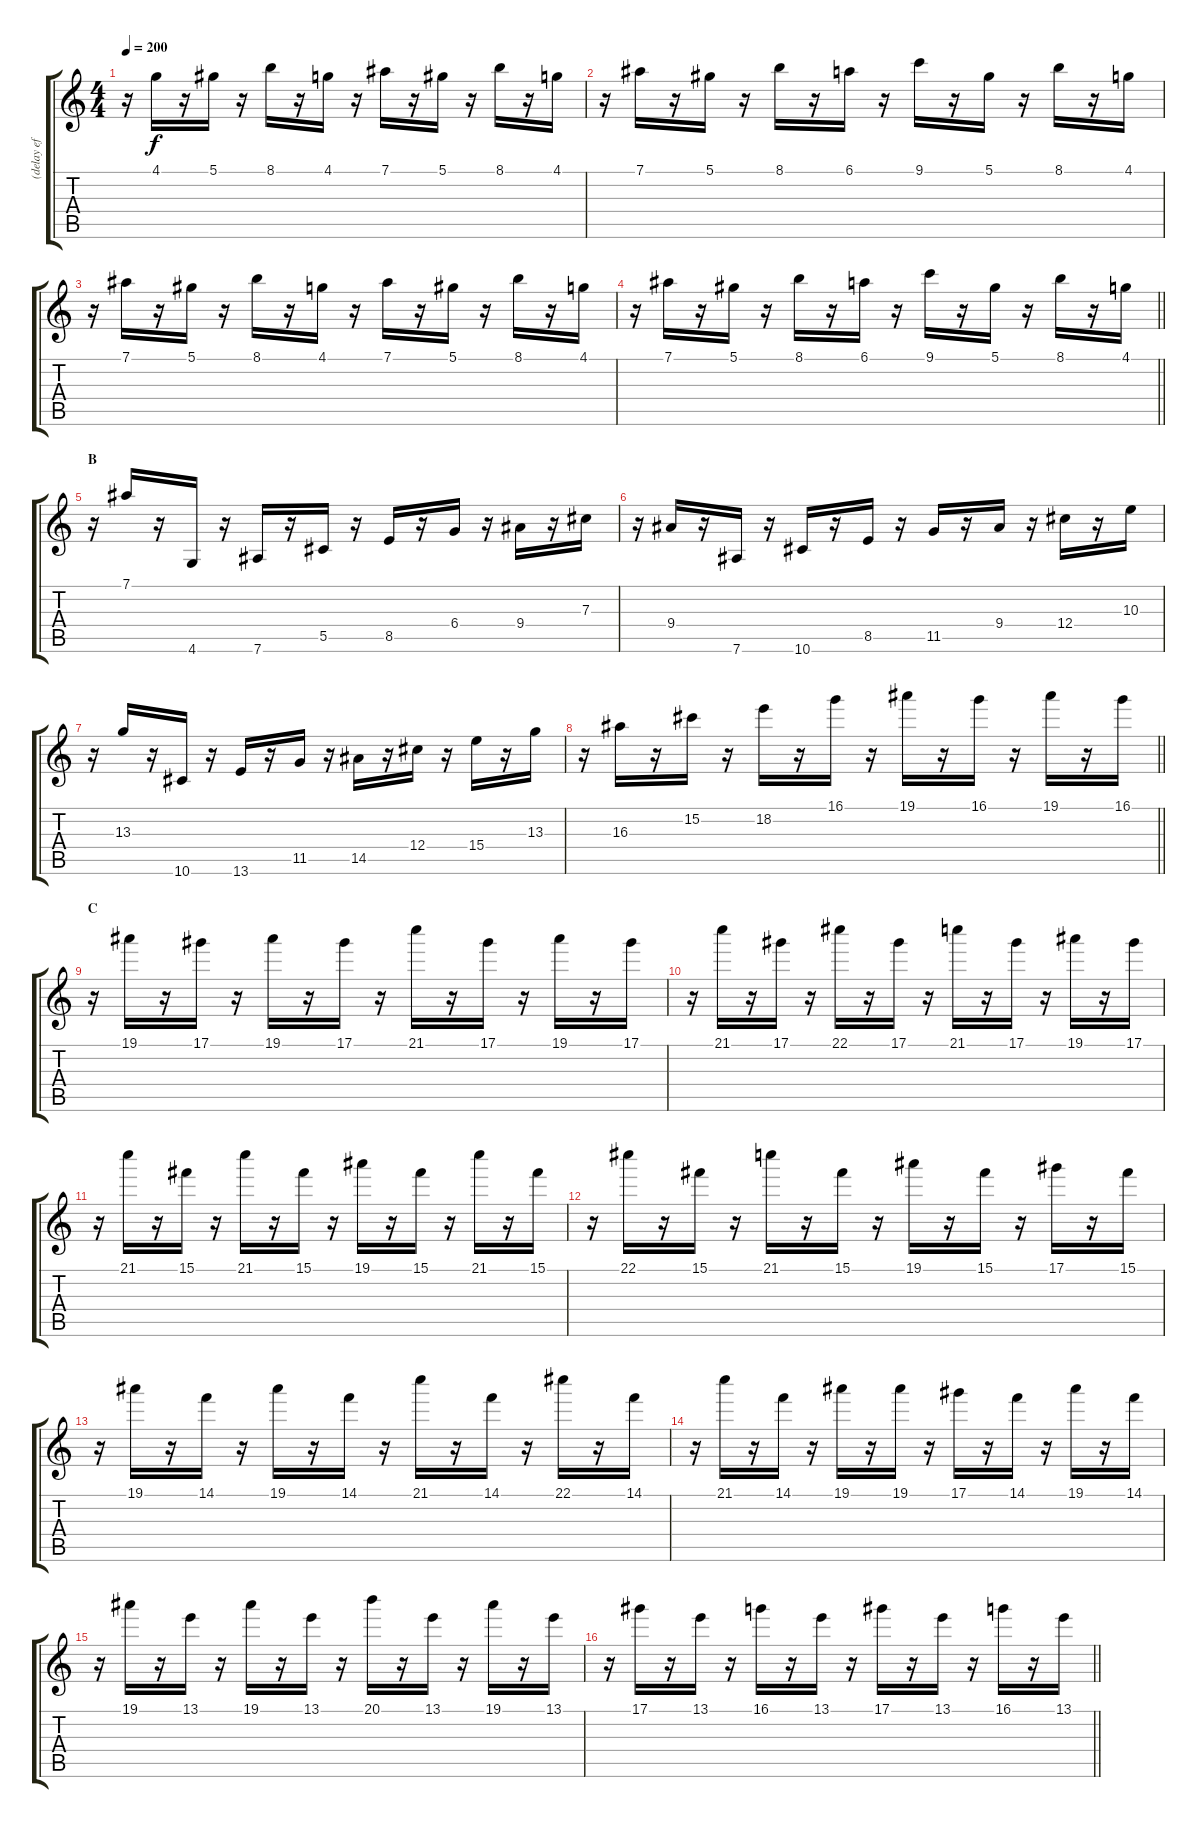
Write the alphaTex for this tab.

\track (" (delay effect)" " (delay ef") {instrument overdrivenguitar}
\staff {score tabs}
\tuning (Eb4 Bb3 Gb3 Db3 Ab2 Eb2) {hide}
\ts (4 4)
\tempo 200
\clef g2
\ks c
r.16{dy f} 4.1.16 r.16 5.1.16 r.16 8.1.16 r.16 4.1.16 r.16 7.1.16 r.16 5.1.16 r.16 8.1.16 r.16 4.1.16 |
r.16 7.1.16 r.16 5.1.16 r.16 8.1.16 r.16 6.1.16 r.16 9.1.16 r.16 5.1.16 r.16 8.1.16 r.16 4.1.16 |
r.16 7.1.16 r.16 5.1.16 r.16 8.1.16 r.16 4.1.16 r.16 7.1.16 r.16 5.1.16 r.16 8.1.16 r.16 4.1.16 |
\barLineRight lightlight
r.16 7.1.16 r.16 5.1.16 r.16 8.1.16 r.16 6.1.16 r.16 9.1.16 r.16 5.1.16 r.16 8.1.16 r.16 4.1.16 |
\section ("" "B")
r.16 7.1.16 r.16 4.6.16 r.16 7.6.16 r.16 5.5.16 r.16 8.5.16 r.16 6.4.16 r.16 9.4.16 r.16 7.3.16 |
r.16 9.4.16 r.16 7.6.16 r.16 10.6.16 r.16 8.5.16 r.16 11.5.16 r.16 9.4.16 r.16 12.4.16 r.16 10.3.16 |
r.16 13.3.16 r.16 10.6.16 r.16 13.6.16 r.16 11.5.16 r.16 14.5.16 r.16 12.4.16 r.16 15.4.16 r.16 13.3.16 |
\barLineRight lightlight
r.16 16.3.16 r.16 15.2.16 r.16 18.2.16 r.16 16.1.16 r.16 19.1.16 r.16 16.1.16 r.16 19.1.16 r.16 16.1.16 |
\section ("" "C")
r.16 19.1.16 r.16 17.1.16 r.16 19.1.16 r.16 17.1.16 r.16 21.1.16 r.16 17.1.16 r.16 19.1.16 r.16 17.1.16 |
r.16 21.1.16 r.16 17.1.16 r.16 22.1.16 r.16 17.1.16 r.16 21.1.16 r.16 17.1.16 r.16 19.1.16 r.16 17.1.16 |
r.16 21.1.16 r.16 15.1.16 r.16 21.1.16 r.16 15.1.16 r.16 19.1.16 r.16 15.1.16 r.16 21.1.16 r.16 15.1.16 |
r.16 22.1.16 r.16 15.1.16 r.16 21.1.16 r.16 15.1.16 r.16 19.1.16 r.16 15.1.16 r.16 17.1.16 r.16 15.1.16 |
r.16 19.1.16 r.16 14.1.16 r.16 19.1.16 r.16 14.1.16 r.16 21.1.16 r.16 14.1.16 r.16 22.1.16 r.16 14.1.16 |
r.16 21.1.16 r.16 14.1.16 r.16 19.1.16 r.16 19.1.16 r.16 17.1.16 r.16 14.1.16 r.16 19.1.16 r.16 14.1.16 |
r.16 19.1.16 r.16 13.1.16 r.16 19.1.16 r.16 13.1.16 r.16 20.1.16 r.16 13.1.16 r.16 19.1.16 r.16 13.1.16 |
\barLineRight lightlight
r.16 17.1.16 r.16 13.1.16 r.16 16.1.16 r.16 13.1.16 r.16 17.1.16 r.16 13.1.16 r.16 16.1.16 r.16 13.1.16
